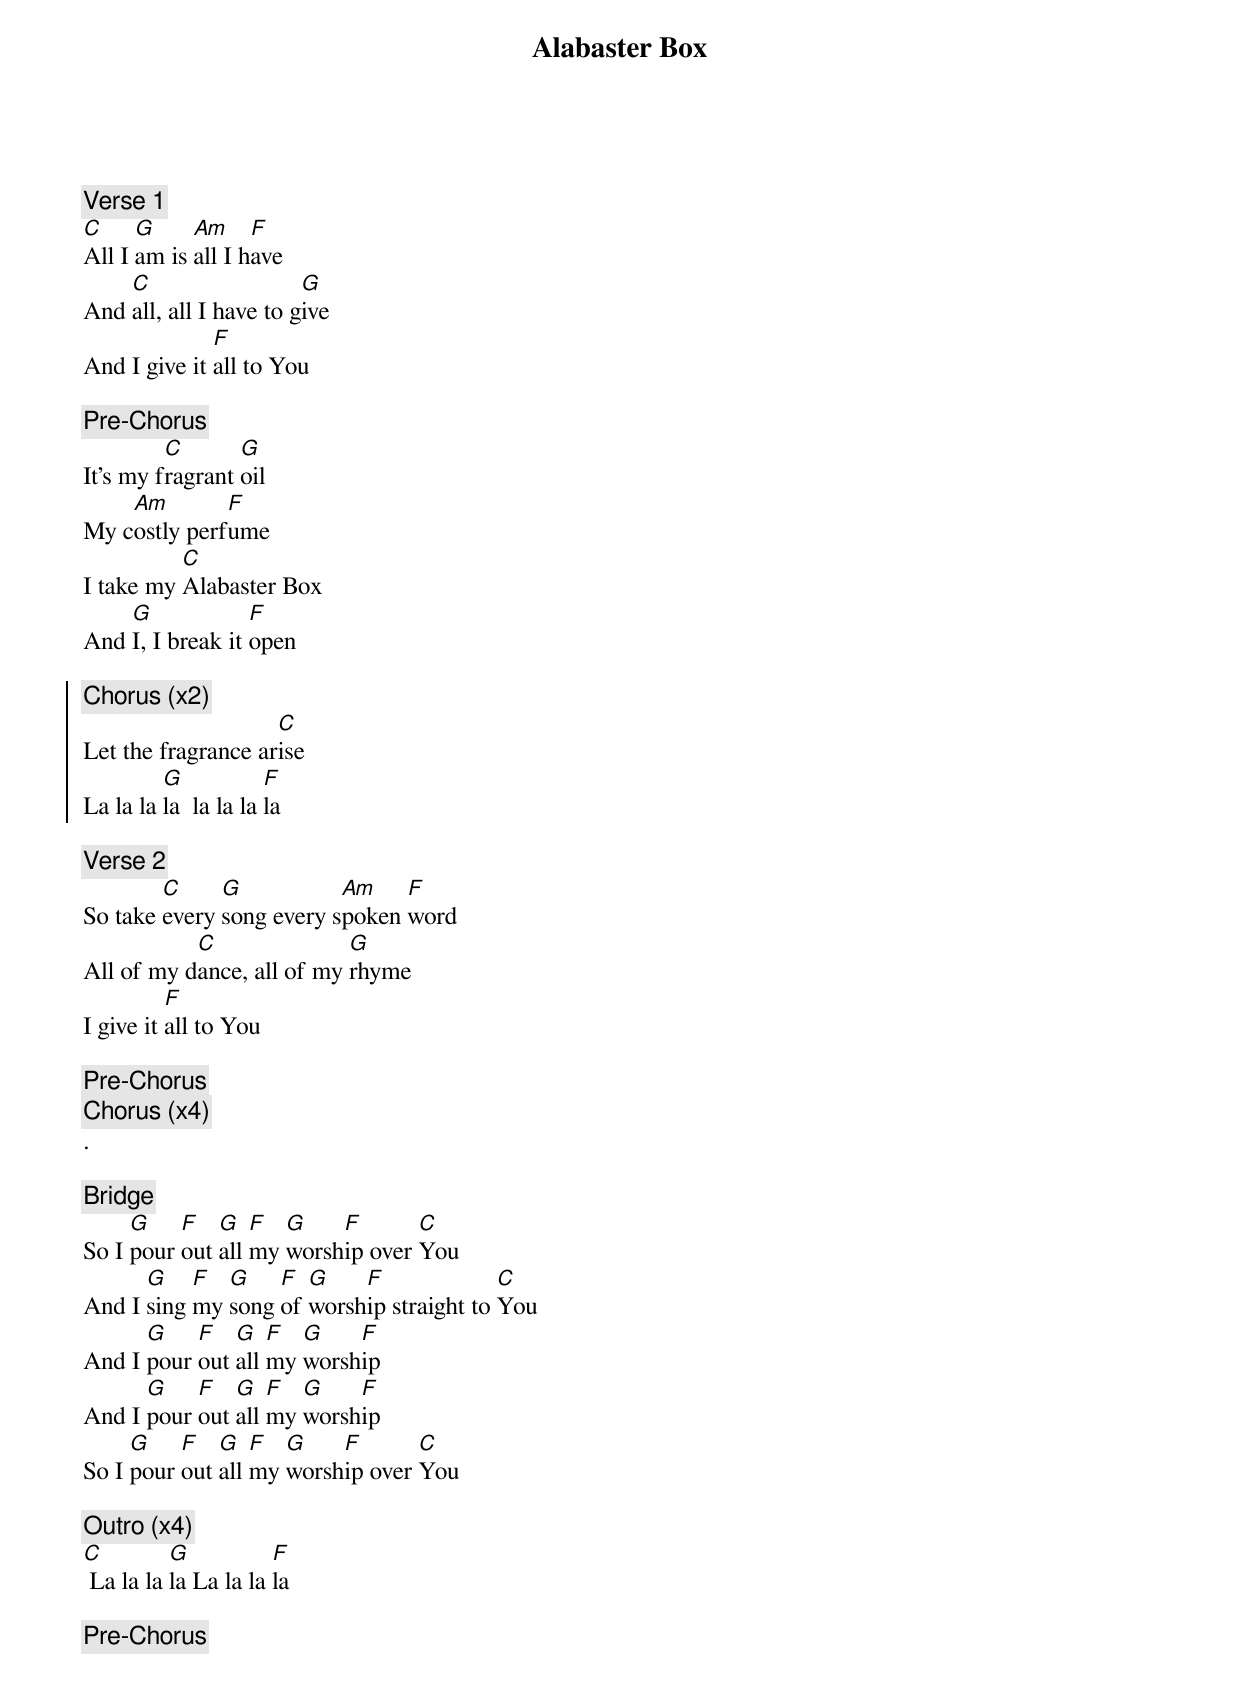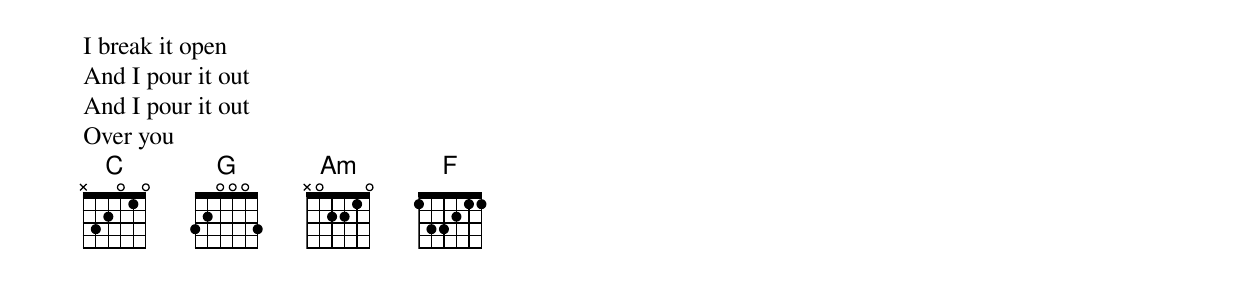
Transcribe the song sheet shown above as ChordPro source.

{title: Alabaster Box}
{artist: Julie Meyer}
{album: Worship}

<iframe width="560" height="315" src="https://www.youtube.com/embed/3ZruxaghC3k" frameborder="0" allowfullscreen></iframe>
{comment: Verse 1}
[C]All I [G]am is [Am]all I h[F]ave
And [C]all, all I have to g[G]ive
And I give it [F]all to You

{comment: Pre-Chorus}
It's my f[C]ragrant [G]oil
My c[Am]ostly perf[F]ume
I take my [C]Alabaster Box
And [G]I, I break it [F]open

{start_of_chorus}
{comment: Chorus (x2)}
Let the fragrance ar[C]ise
La la la [G]la  la la la [F]la
{end_of_chorus}

{comment: Verse 2}
So take [C]every [G]song every s[Am]poken [F]word
All of my d[C]ance, all of my [G]rhyme
I give it [F]all to You

{comment: Pre-Chorus}
{comment: Chorus (x4)}
.

{comment: Bridge}
So I [G]pour [F]out [G]all [F]my [G]worsh[F]ip over [C]You
And I [G]sing [F]my [G]song [F]of [G]worsh[F]ip straight to [C]You
And I [G]pour [F]out [G]all [F]my [G]worsh[F]ip
And I [G]pour [F]out [G]all [F]my [G]worsh[F]ip
So I [G]pour [F]out [G]all [F]my [G]worsh[F]ip over [C]You

{comment: Outro (x4)}
[C] La la la [G]la La la la [F]la

{comment: Pre-Chorus}

I break it open
And I pour it out
And I pour it out
Over you
